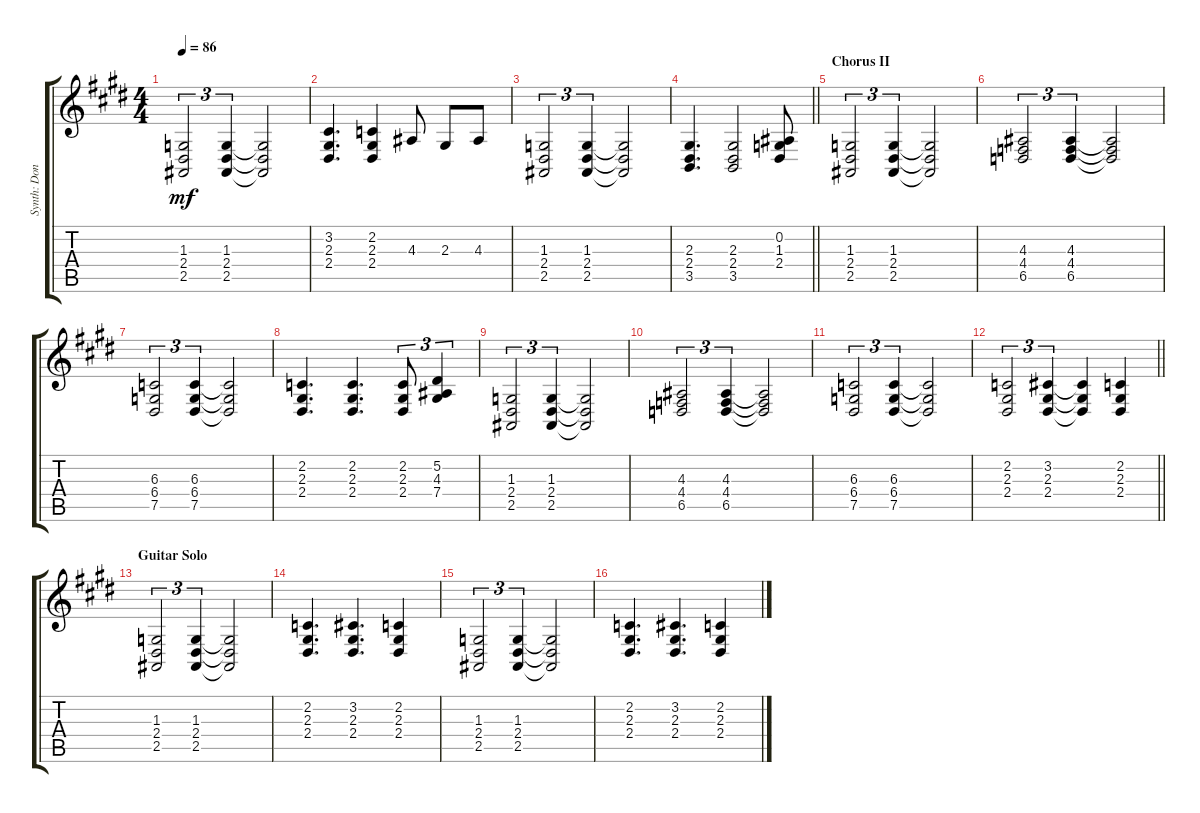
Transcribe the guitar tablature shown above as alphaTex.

\track ("Synth: Don" "Synth: Don") {instrument synthstrings1}
\staff {score tabs}
\tuning (Eb4 Bb3 Gb3 Db3 Ab2 Eb2) {hide}
\ts (4 4)
\tempo 86
\clef g2
\ks c#minor
(1.3 2.4 2.5).2{tu (3 2) dy mf} (1.3 2.4 2.5).4{tu (3 2)} (1.3{t} 2.4{t} 2.5{t}).2 |
(3.2 2.3 2.4).4{d} (2.2 2.3 2.4).4 4.3.8 2.3.8 4.3.8 |
(1.3 2.4 2.5).2{tu (3 2)} (1.3 2.4 2.5).4{tu (3 2)} (1.3{t} 2.4{t} 2.5{t}).2 |
\barLineRight lightlight
(2.3 2.4 3.5).4{d} (2.3 2.4 3.5).2 (0.2 1.3 2.4).8 |
\section ("" "Chorus II")
(1.3 2.4 2.5).2{tu (3 2)} (1.3 2.4 2.5).4{tu (3 2)} (1.3{t} 2.4{t} 2.5{t}).2 |
(4.3 4.4 6.5).2{tu (3 2)} (4.3 4.4 6.5).4{tu (3 2)} (4.3{t} 4.4{t} 6.5{t}).2 |
(6.3 6.4 7.5).2{tu (3 2)} (6.3 6.4 7.5).4{tu (3 2)} (6.3{t} 6.4{t} 7.5{t}).2 |
(2.2 2.3 2.4).4{d} (2.2 2.3 2.4).4{d} (2.2 2.3 2.4).8{tu (3 2)} (5.2 4.3 7.4).4{tu (3 2)} |
(1.3 2.4 2.5).2{tu (3 2)} (1.3 2.4 2.5).4{tu (3 2)} (1.3{t} 2.4{t} 2.5{t}).2 |
(4.3 4.4 6.5).2{tu (3 2)} (4.3 4.4 6.5).4{tu (3 2)} (4.3{t} 4.4{t} 6.5{t}).2 |
(6.3 6.4 7.5).2{tu (3 2)} (6.3 6.4 7.5).4{tu (3 2)} (6.3{t} 6.4{t} 7.5{t}).2 |
\barLineRight lightlight
(2.2 2.3 2.4).2{tu (3 2)} (3.2 2.3 2.4).4{tu (3 2)} (3.2{t} 2.3{t} 2.4{t}).4 (2.2 2.3 2.4).4 |
\section ("" "Guitar Solo")
(1.3 2.4 2.5).2{tu (3 2)} (1.3 2.4 2.5).4{tu (3 2)} (1.3{t} 2.4{t} 2.5{t}).2 |
(2.2 2.3 2.4).4{d} (3.2 2.3 2.4).4{d} (2.2 2.3 2.4).4 |
(1.3 2.4 2.5).2{tu (3 2)} (1.3 2.4 2.5).4{tu (3 2)} (1.3{t} 2.4{t} 2.5{t}).2 |
(2.2 2.3 2.4).4{d} (3.2 2.3 2.4).4{d} (2.2 2.3 2.4).4
